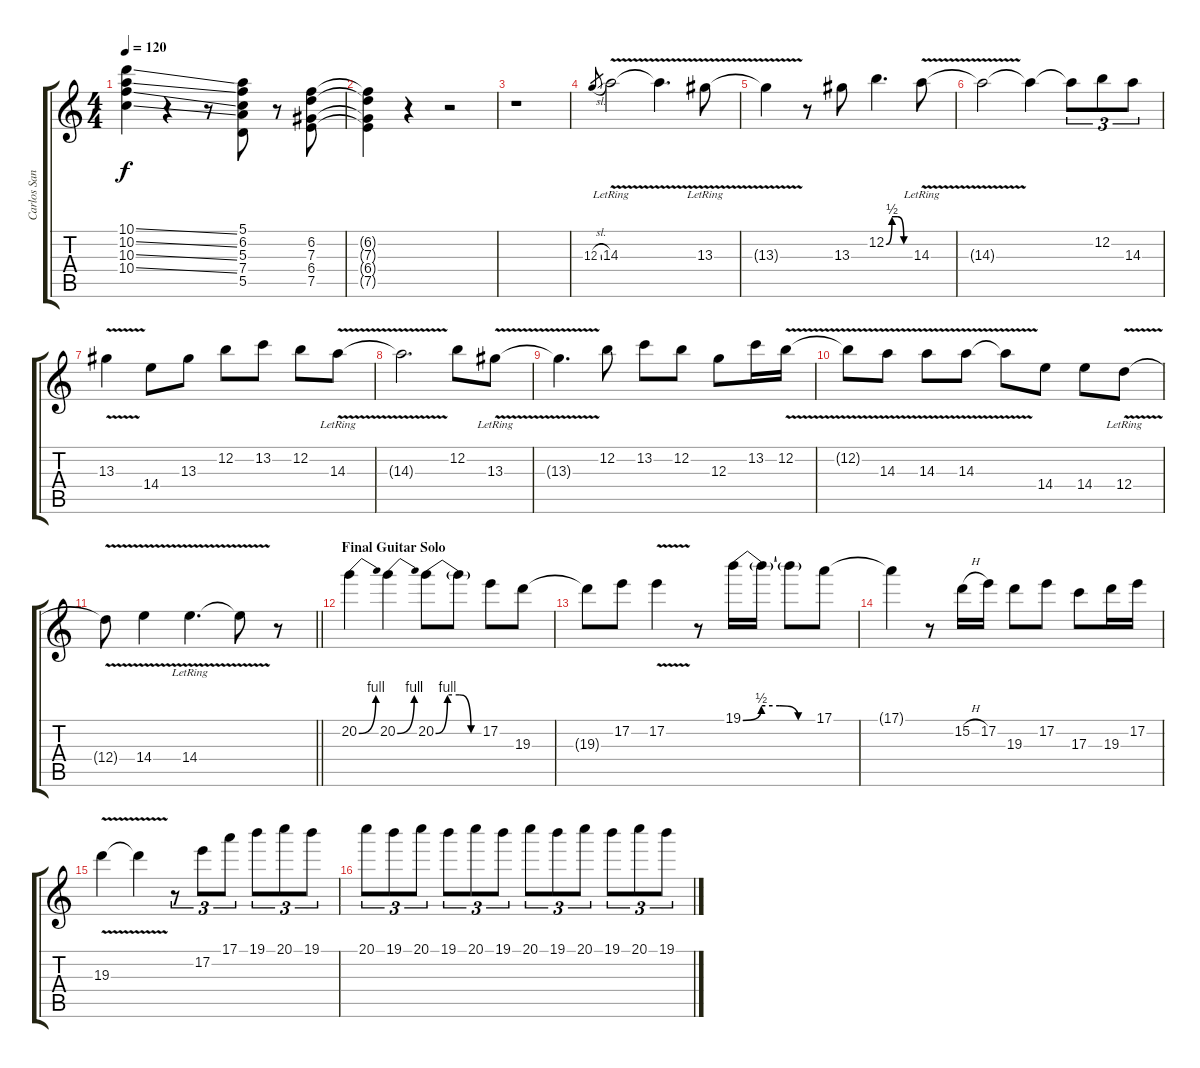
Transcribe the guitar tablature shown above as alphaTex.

\track ("Carlos Santana" "Carlos San") {instrument distortionguitar}
\staff {score tabs}
\tuning (E4 B3 G3 D3 A2 E2) {hide}
\ts (4 4)
\tempo 120
\clef g2
\ks c
(10.1{ss} 10.2{ss} 10.3{ss} 10.4{ss}).4{dy f} r.4 r.8 (5.1 6.2 5.3 7.4 5.5).8 r.8 (6.2 7.3 6.4 7.5).8 |
(6.2{t} 7.3{t} 6.4{t} 7.5{t}).4 r.4 r.2 |
r.1 |
12.3{sl}.8{gr} 14.3{v lr}.2 14.3{t}.4{d} 13.3{v lr}.8 |
13.3{t}.4 r.8 13.3.8 12.2{be (custom 0 0 15 2 30 2 45 0 60 0)}.4{d} 14.3{v lr}.8 |
14.3{t}.2 14.3{t}.4 14.3{t}.8{tu (3 2)} 12.2.8{tu (3 2)} 14.3.8{tu (3 2)} |
13.3{v}.4 14.4.8 13.3.8 12.2.8 13.2.8 12.2.8 14.3{v lr}.8 |
14.3{t}.2{d} 12.2.8 13.3{v lr}.8 |
13.3{t}.4{d} 12.2.8 13.2.8 12.2.8 12.3.8 13.2.16 12.2{v}.16 |
12.2{t}.8 14.3{v}.8 14.3{v}.8 14.3{v}.8 14.3{t}.8 14.4.8 14.4.8 12.4{v lr}.8 |
\barLineRight lightlight
12.4{t}.8 14.4{v}.4 14.4{v lr}.4{d} 14.4{t}.8 r.8 |
\section ("" "Final Guitar Solo")
20.2{be (bend 0 0 60 4)}.4 20.2{be (bend 0 0 60 4)}.4 20.2{be (custom 0 0 15 4 30 4 45 0 60 0)}.8 20.2{t}.8 17.2.8 19.3.8 |
19.3{t}.8 17.2.8 17.2{v}.4 r.8 19.1{be (custom 0 0 15 2 30 2 45 0 60 0)}.16 19.1{t}.16 19.1{t}.8 17.1.8 |
17.1{t}.4 r.8 15.2{h}.16 17.2.16 19.3.8 17.2.8 17.3.8 19.3.16 17.2.16 |
19.3{v}.4 19.3{t}.4 r.8{tu (3 2)} 17.2.8{tu (3 2)} 17.1.8{tu (3 2)} 19.1.8{tu (3 2)} 20.1.8{tu (3 2)} 19.1.8{tu (3 2)} |
20.1.8{tu (3 2)} 19.1.8{tu (3 2)} 20.1.8{tu (3 2)} 19.1.8{tu (3 2)} 20.1.8{tu (3 2)} 19.1.8{tu (3 2)} 20.1.8{tu (3 2)} 19.1.8{tu (3 2)} 20.1.8{tu (3 2)} 19.1.8{tu (3 2)} 20.1.8{tu (3 2)} 19.1.8{tu (3 2)}
